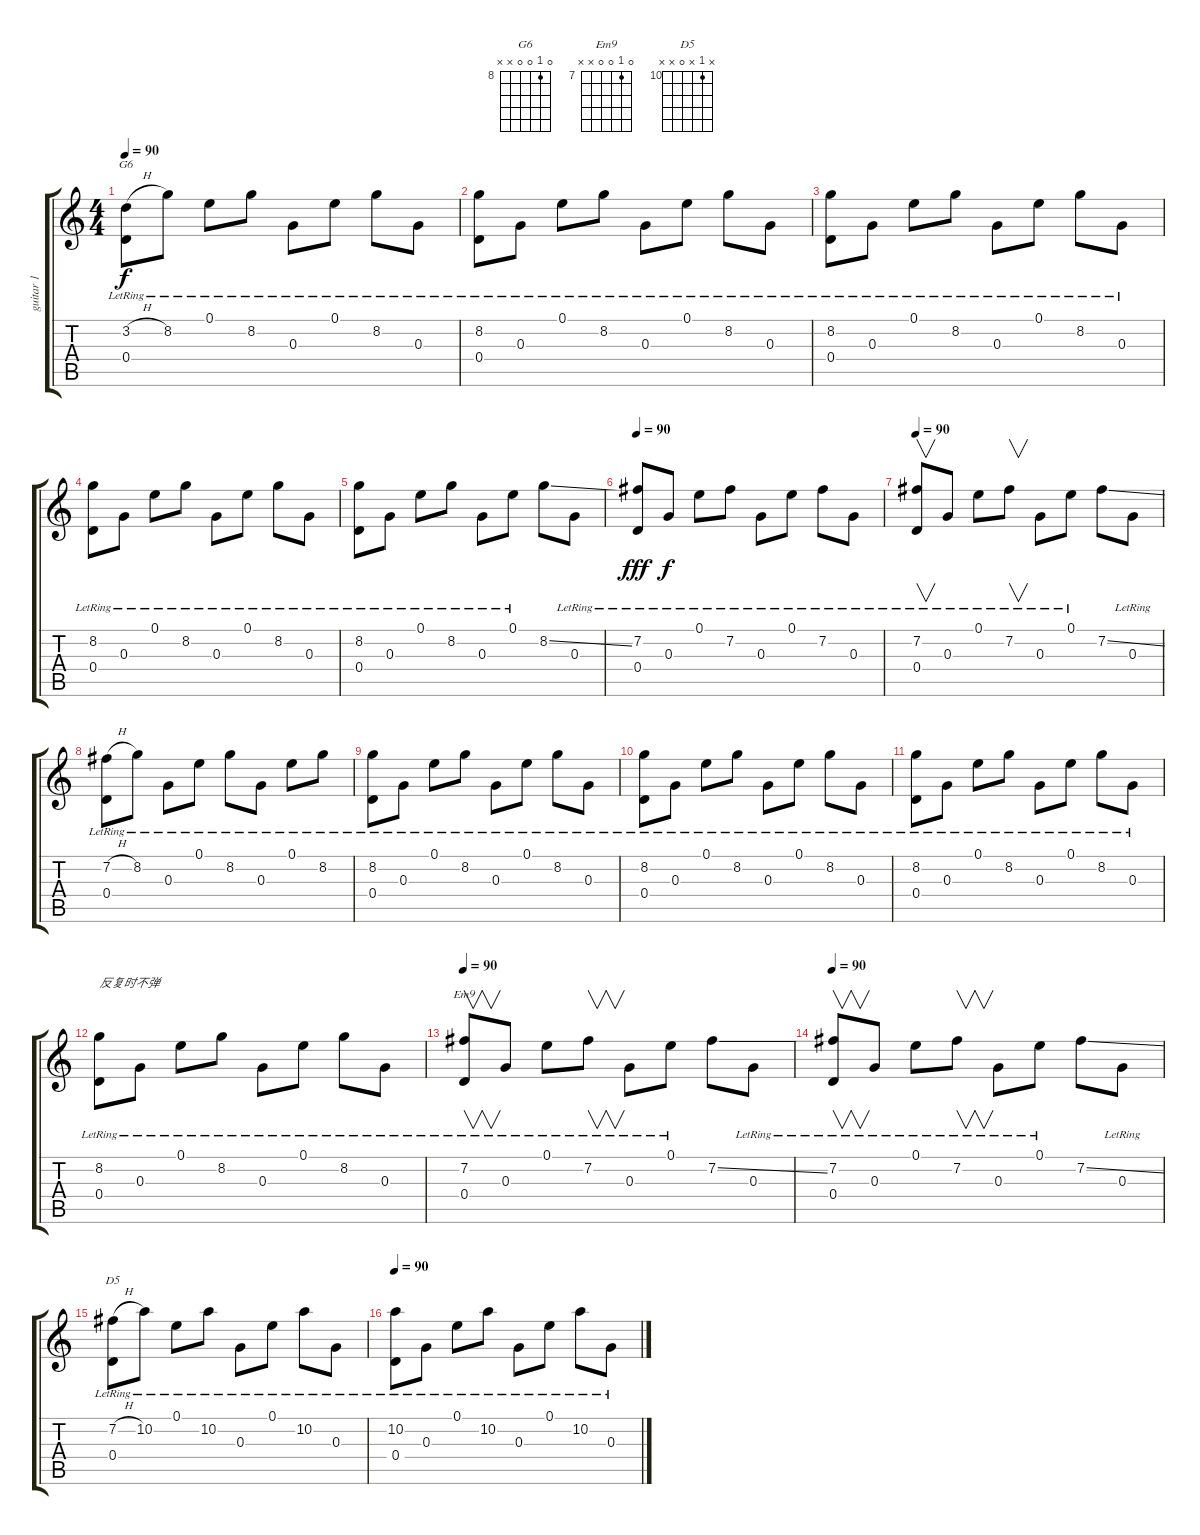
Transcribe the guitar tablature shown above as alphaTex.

\track ("guitar 1" "guitar 1") {instrument acousticguitarnylon}
\staff {score tabs}
\tuning (E4 B3 G3 D3 A2 E2) {hide}
\chord ("G6" 0 8 0 0 x x) {firstfret 8}
\chord ("Em9" 0 7 0 0 x x) {firstfret 7}
\chord ("D5" x 10 x 0 x x) {firstfret 10}
\ts (4 4)
\tempo 90
\clef g2
\ks c
(3.2{h} 0.4{lr}).8{ch "G6" dy f} 8.2{lr}.8 0.1{lr}.8 8.2{lr}.8 0.3{lr}.8 0.1{lr}.8 8.2{lr}.8 0.3{lr}.8 |
(8.2{lr} 0.4{lr}).8 0.3{lr}.8 0.1{lr}.8 8.2{lr}.8 0.3{lr}.8 0.1{lr}.8 8.2{lr}.8 0.3{lr}.8 |
(8.2{lr} 0.4{lr}).8 0.3{lr}.8 0.1{lr}.8 8.2{lr}.8 0.3{lr}.8 0.1{lr}.8 8.2{lr}.8 0.3{lr}.8 |
(8.2{lr} 0.4{lr}).8 0.3{lr}.8 0.1{lr}.8 8.2{lr}.8 0.3{lr}.8 0.1{lr}.8 8.2{lr}.8 0.3{lr}.8 |
(8.2{lr} 0.4{lr}).8 0.3{lr}.8 0.1{lr}.8 8.2{lr}.8 0.3{lr}.8 0.1{lr}.8 8.2{ss}.8 0.3{lr}.8 |
\tempo 90
(7.2{lr} 0.4{lr}).8{dy fff} 0.3{lr}.8{dy f} 0.1{lr}.8 7.2{lr}.8 0.3{lr}.8 0.1{lr}.8 7.2{lr}.8 0.3{lr}.8 |
\tempo 90
(7.2{lr} 0.4{lr}).8{v} 0.3{lr}.8 0.1{lr}.8 7.2{lr}.8{v} 0.3{lr}.8 0.1{lr}.8 7.2{ss}.8 0.3{lr}.8 |
(7.2{h} 0.4{lr}).8 8.2{lr}.8 0.3{lr}.8 0.1{lr}.8 8.2{lr}.8 0.3{lr}.8 0.1{lr}.8 8.2{lr}.8 |
(8.2{lr} 0.4{lr}).8 0.3{lr}.8 0.1{lr}.8 8.2{lr}.8 0.3{lr}.8 0.1{lr}.8 8.2{lr}.8 0.3{lr}.8 |
(8.2{lr} 0.4{lr}).8 0.3{lr}.8 0.1{lr}.8 8.2{lr}.8 0.3{lr}.8 0.1{lr}.8 8.2{lr}.8 0.3{lr}.8 |
(8.2{lr} 0.4{lr}).8 0.3{lr}.8 0.1{lr}.8 8.2{lr}.8 0.3{lr}.8 0.1{lr}.8 8.2{lr}.8 0.3{lr}.8 |
(8.2{lr} 0.4{lr}).8{txt "反复时不弹 "} 0.3{lr}.8 0.1{lr}.8 8.2{lr}.8 0.3{lr}.8 0.1{lr}.8 8.2{lr}.8 0.3{lr}.8 |
\tempo 90
(7.2{lr} 0.4{lr}).8{v ch "Em9"} 0.3{lr}.8 0.1{lr}.8 7.2{lr}.8{v} 0.3{lr}.8 0.1{lr}.8 7.2{ss}.8 0.3{lr}.8 |
\tempo 90
(7.2{lr} 0.4{lr}).8{v} 0.3{lr}.8 0.1{lr}.8 7.2{lr}.8{v} 0.3{lr}.8 0.1{lr}.8 7.2{ss}.8 0.3{lr}.8 |
(7.2{h} 0.4{lr}).8{ch "D5"} 10.2{lr}.8 0.1{lr}.8 10.2{lr}.8 0.3{lr}.8 0.1{lr}.8 10.2{lr}.8 0.3{lr}.8 |
\tempo 90
(10.2{lr} 0.4{lr}).8 0.3{lr}.8 0.1{lr}.8 10.2{lr}.8 0.3{lr}.8 0.1{lr}.8 10.2{lr}.8 0.3{lr}.8
